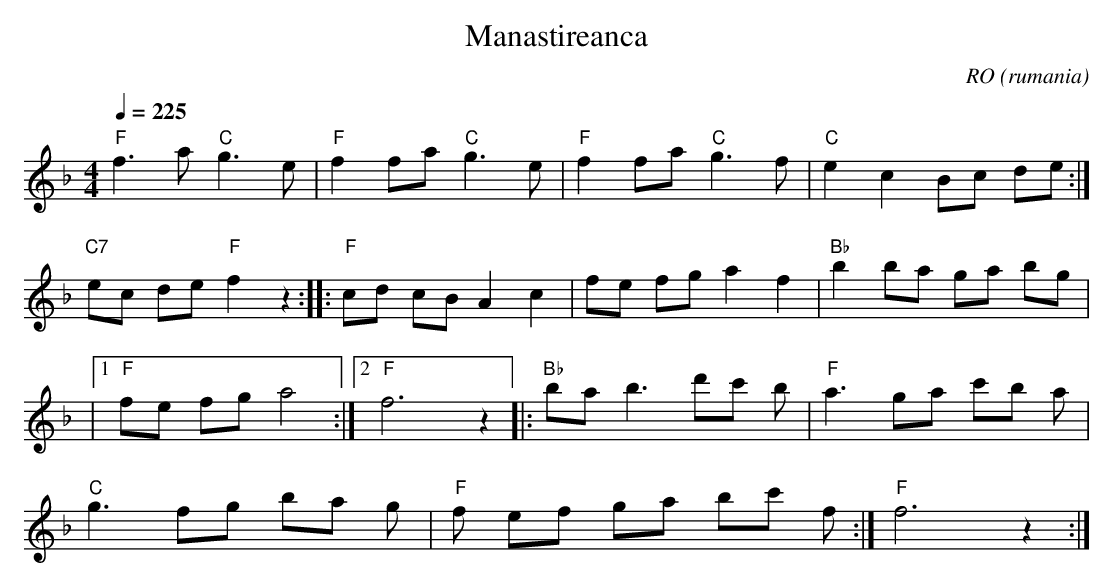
X:1
T:Manastireanca
O:rumania
C:RO
M:4/4
L:1/8
Q:1/4=225
K:F
V:1
"F" f3 a"C" g3 e|"F" f2 fa "C" g3 e|"F" f2 fa "C" g3 f|"C" e2 c2 Bc de :|
"C7" ec de "F" f2 z2 :| |:"F" cd cB A2 c2 |fe fg a2 f2 |"Bb" b2 ba ga bg |
|1 "F" fe fg a4 :|2 "F" f6 z2 || |:"Bb" ba b3 d'c' b|"F" a3 ga c'b a|
"C" g3 fg ba g|"F" f ef ga bc' f:|"F" f6 z2 :|
